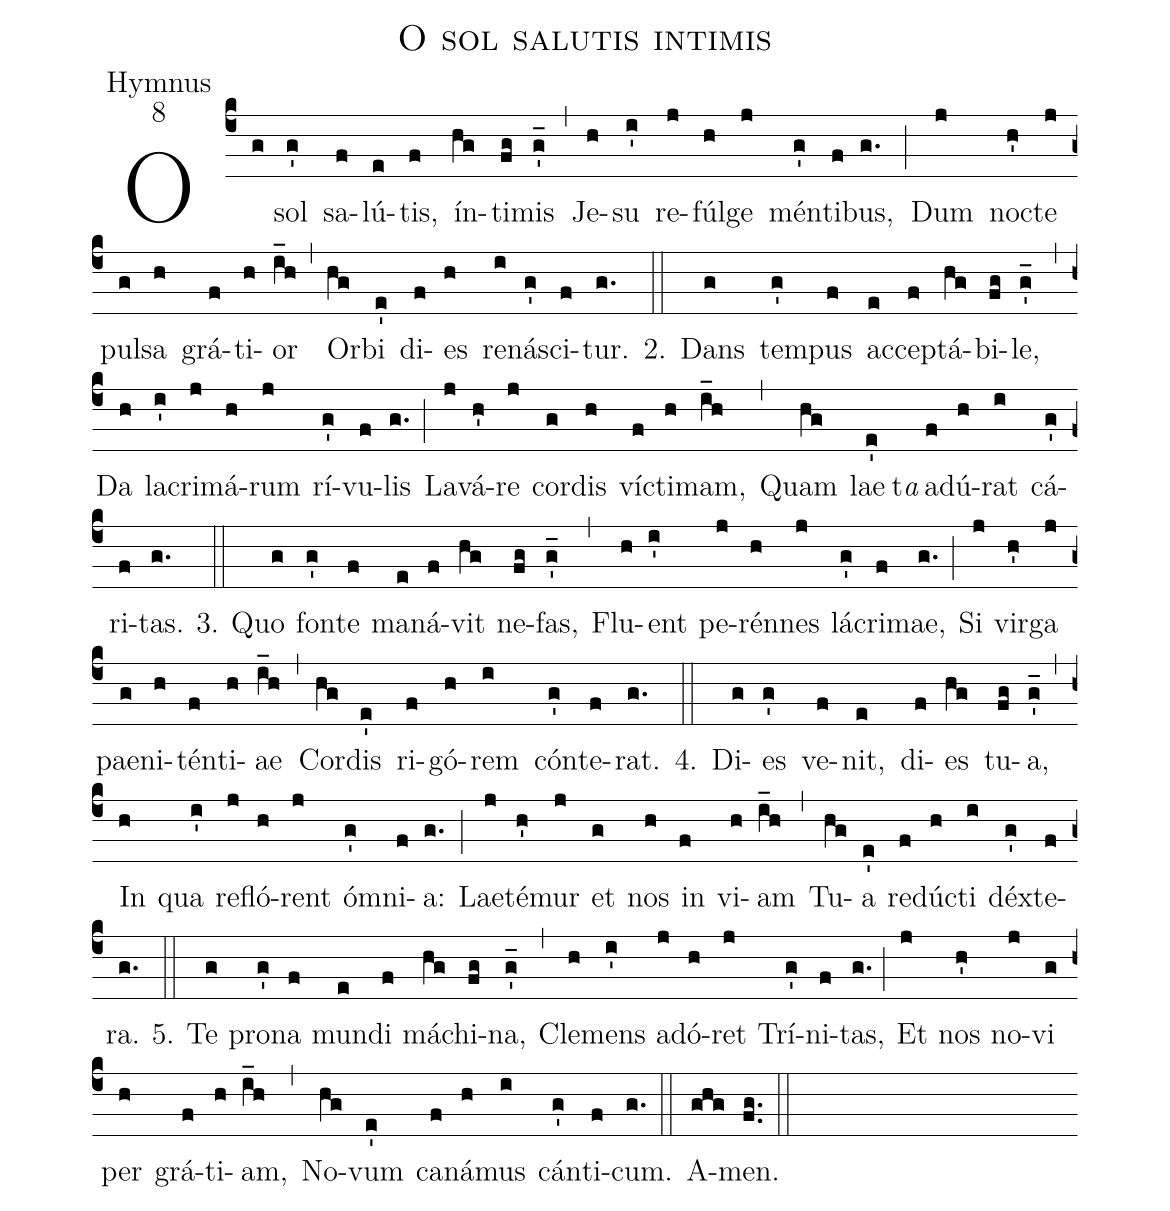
name:O sol salutis intimis;
office-part:Hymnus;
mode:8;
%%
(c4) O(g) sol(g') sa(f)lú(e)tis,(f) ín(hg)ti(fg)mis(g'_) (,) Je(h)su(i') re(j)fúl(h)ge(j) mén(g')ti(f)bus,(g.) (;) Dum(j) no(h')cte(j) pul(g)sa(h) grá(f)ti(h)or(i_h) (,) Or(hg)bi(e') di(f)es(h) re(i)ná(g')sci(f)tur.(g.) 2.(::) Dans(g) tem(g')pus(f) ac(e)cep(f)tá(hg)bi(fg)le,(g'_) (,) Da(h) la(i')cri(j)má(h)rum(j) rí(g')vu(f)lis(g.) (;) La(j)vá(h')re(j) cor(g)dis(h) ví(f)cti(h)mam,(i_h) (,) Quam(hg) lae(e')t<i>a</i>() a(f)dú(h)rat(i) cá(g')ri(f)tas.(g.) 3.(::) Quo(g) fon(g')te(f) ma(e)ná(f)vit(hg) ne(fg)fas,(g'_) (,) Flu(h)ent(i') pe(j)rén(h)nes(j) lá(g')cri(f)mae,(g.) (;) Si(j) vir(h')ga(j) pae(g)ni(h)tén(f)ti(h)ae(i_h) (,) Cor(hg)dis(e') ri(f)gó(h)rem(i) cón(g')te(f)rat.(g.) 4.(::) Di(g)es(g') ve(f)nit,(e) di(f)es(hg) tu(fg)a,(g'_) (,) In(h) qua(i') re(j)fló(h)rent(j) ó(g')mni(f)a:(g.) (;) Lae(j)té(h')mur(j) et(g) nos(h) in(f) vi(h)am(i_h) (,) Tu(hg)a(e') re(f)dú(h)cti(i) déx(g')te(f)ra.(g.) 5.(::) Te(g) pro(g')na(f) mun(e)di(f) má(hg)chi(fg)na,(g'_) (,) Cle(h)mens(i') ad(j)ó(h)ret(j) Trí(g')ni(f)tas,(g.) (;) Et(j) nos(h') no(j)vi(g) per(h) grá(f)ti(h)am,(i_h) (,) No(hg)vum(e') ca(f)ná(h)mus(i) cán(g')ti(f)cum.(g.) (::) A(ghg)men.(fg..) (::)
